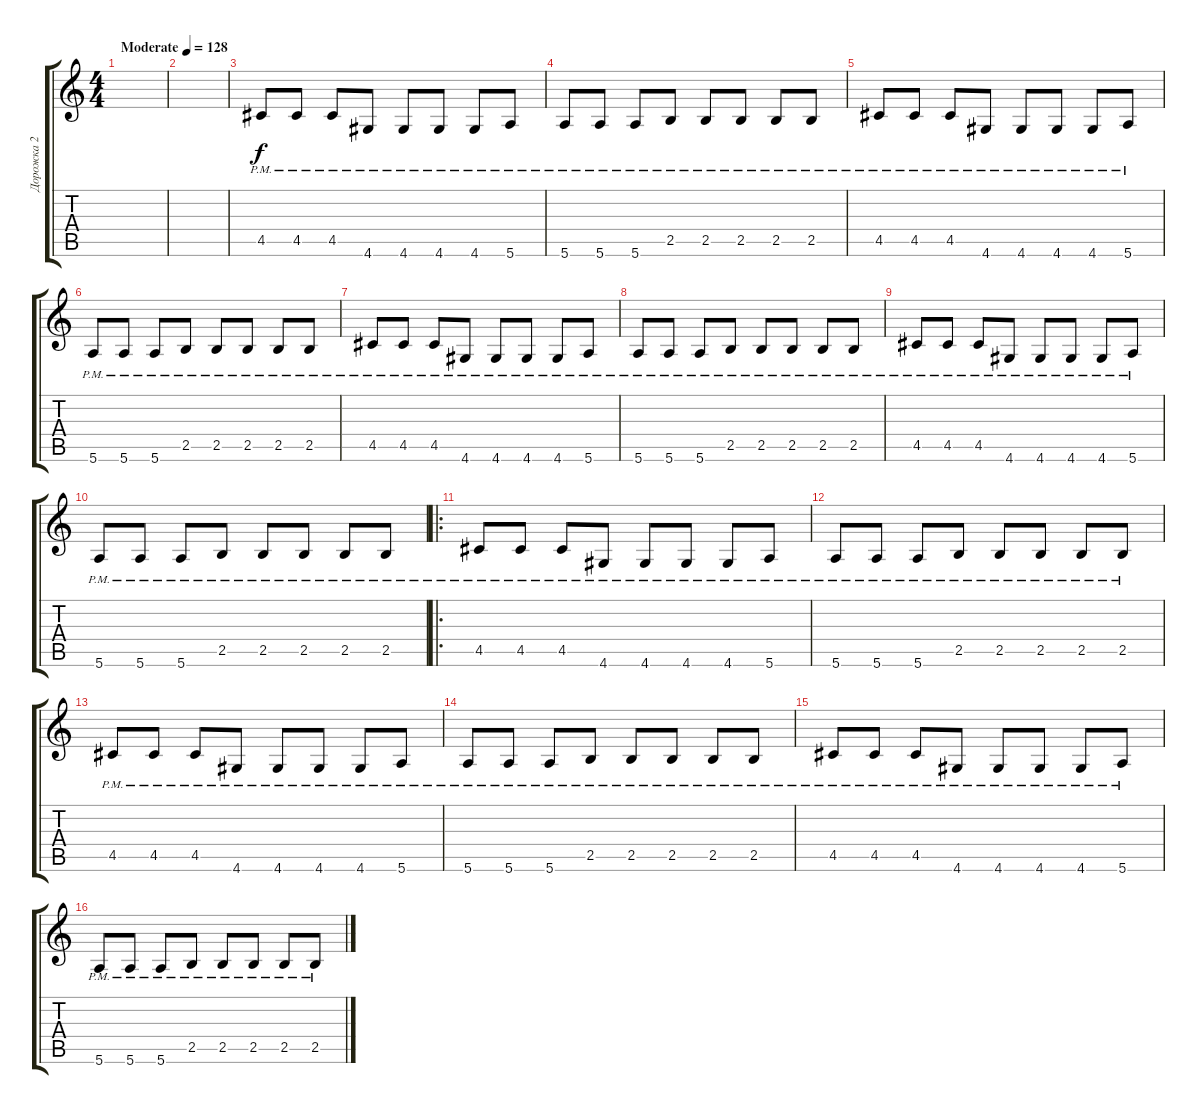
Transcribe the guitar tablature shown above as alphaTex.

\track ("Дорожка 2" "Дорожка 2") {instrument distortionguitar}
\staff {score tabs}
\tuning (E4 B3 G3 D3 A2 E2) {hide}
\ts (4 4)
\tempo (128 "Moderate")
\clef g2
\ks c
|
|
4.5{pm}.8 4.5{pm}.8 4.5{pm}.8 4.6{pm}.8 4.6{pm}.8 4.6{pm}.8 4.6{pm}.8 5.6{pm}.8 |
5.6{pm}.8 5.6{pm}.8 5.6{pm}.8 2.5{pm}.8 2.5{pm}.8 2.5{pm}.8 2.5{pm}.8 2.5{pm}.8 |
4.5{pm}.8 4.5{pm}.8 4.5{pm}.8 4.6{pm}.8 4.6{pm}.8 4.6{pm}.8 4.6{pm}.8 5.6{pm}.8 |
5.6{pm}.8 5.6{pm}.8 5.6{pm}.8 2.5{pm}.8 2.5{pm}.8 2.5{pm}.8 2.5{pm}.8 2.5{pm}.8 |
4.5{pm}.8 4.5{pm}.8 4.5{pm}.8 4.6{pm}.8 4.6{pm}.8 4.6{pm}.8 4.6{pm}.8 5.6{pm}.8 |
5.6{pm}.8 5.6{pm}.8 5.6{pm}.8 2.5{pm}.8 2.5{pm}.8 2.5{pm}.8 2.5{pm}.8 2.5{pm}.8 |
4.5{pm}.8 4.5{pm}.8 4.5{pm}.8 4.6{pm}.8 4.6{pm}.8 4.6{pm}.8 4.6{pm}.8 5.6{pm}.8 |
5.6{pm}.8 5.6{pm}.8 5.6{pm}.8 2.5{pm}.8 2.5{pm}.8 2.5{pm}.8 2.5{pm}.8 2.5{pm}.8 |
\ro
4.5{pm}.8 4.5{pm}.8 4.5{pm}.8 4.6{pm}.8 4.6{pm}.8 4.6{pm}.8 4.6{pm}.8 5.6{pm}.8 |
5.6{pm}.8 5.6{pm}.8 5.6{pm}.8 2.5{pm}.8 2.5{pm}.8 2.5{pm}.8 2.5{pm}.8 2.5{pm}.8 |
4.5{pm}.8 4.5{pm}.8 4.5{pm}.8 4.6{pm}.8 4.6{pm}.8 4.6{pm}.8 4.6{pm}.8 5.6{pm}.8 |
5.6{pm}.8 5.6{pm}.8 5.6{pm}.8 2.5{pm}.8 2.5{pm}.8 2.5{pm}.8 2.5{pm}.8 2.5{pm}.8 |
4.5{pm}.8 4.5{pm}.8 4.5{pm}.8 4.6{pm}.8 4.6{pm}.8 4.6{pm}.8 4.6{pm}.8 5.6{pm}.8 |
5.6{pm}.8 5.6{pm}.8 5.6{pm}.8 2.5{pm}.8 2.5{pm}.8 2.5{pm}.8 2.5{pm}.8 2.5{pm}.8
